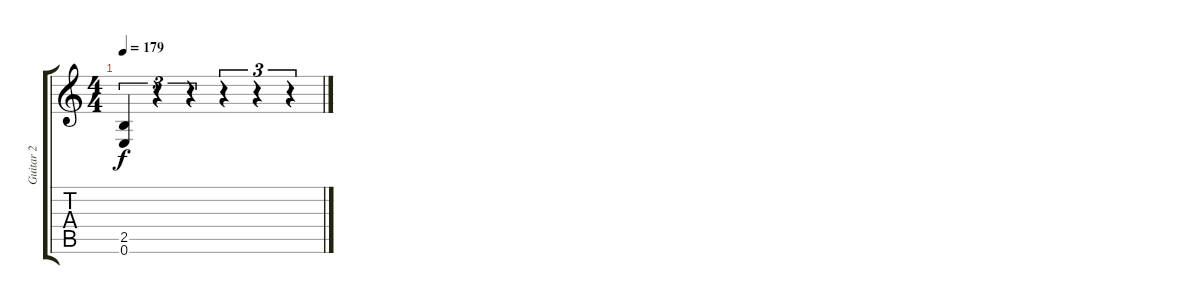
\track ("Guitar 2" "Guitar 2") {instrument distortionguitar}
\staff {score tabs}
\tuning (E4 B3 G3 D3 A2 E2) {hide}
\ts (4 4)
\tempo 179
\clef g2
\ks c
(2.5 0.6).4{tu (3 2) dy f} r.4{tu (3 2)} r.4{tu (3 2)} r.4{tu (3 2)} r.4{tu (3 2)} r.4{tu (3 2)}
